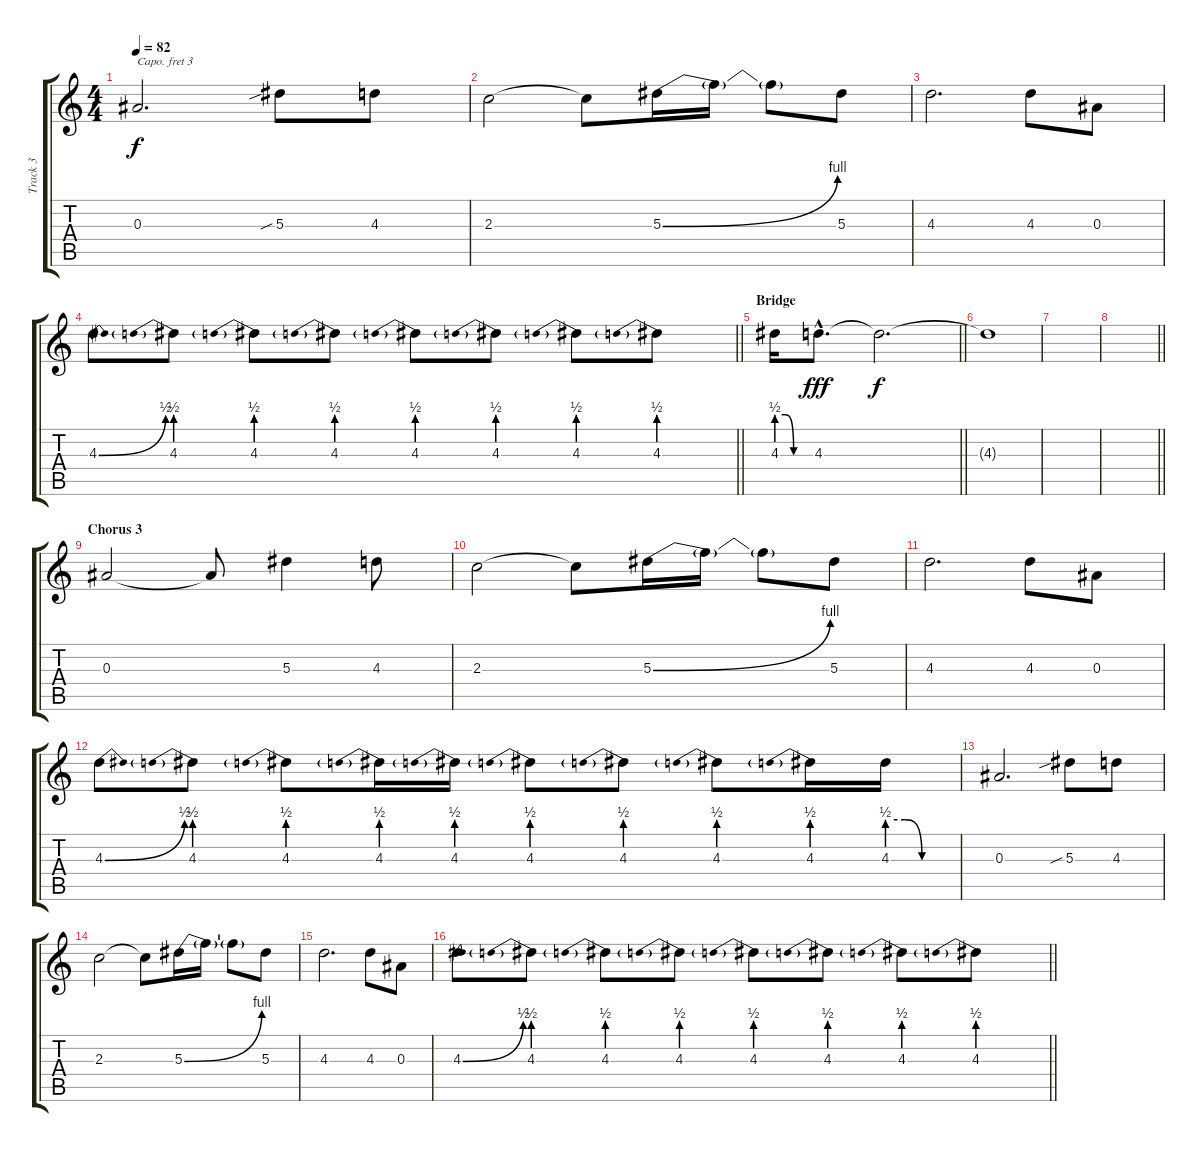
\track ("Track 3" "Track 3") {instrument overdrivenguitar}
\staff {score tabs}
\capo 3
\tuning (E4 B3 G3 D3 A2 E2) {hide}
\ts (4 4)
\tempo 82
\clef g2
\ks c
0.3.2{d dy f} 5.3{sib}.8 4.3.8 |
2.3.2 2.3{t}.8 5.3{be (bend 0 0 60 4)}.16 5.3{t}.16 5.3{t}.8 5.3.8 |
4.3.2{d} 4.3.8 0.3.8 |
\barLineRight lightlight
4.3{be (bend 0 0 60 2)}.8 4.3{be (prebend 0 2 60 2)}.8 4.3{be (prebend 0 2 60 2)}.8 4.3{be (prebend 0 2 60 2)}.8 4.3{be (prebend 0 2 60 2)}.8 4.3{be (prebend 0 2 60 2)}.8 4.3{be (prebend 0 2 60 2)}.8 4.3{be (prebend 0 2 60 2)}.8 |
\section ("" "Bridge")
\barLineRight lightlight
4.3{be (custom 0 2 15 2 30 0 60 0)}.16 4.3{hac}.8{d dy fff} 4.3{t}.2{d dy f} |
4.3{t}.1 |
|
\barLineRight lightlight
|
\section ("" "Chorus 3")
0.3.2 0.3{t}.8 5.3.4 4.3.8 |
2.3.2 2.3{t}.8 5.3{be (bend 0 0 60 4)}.16 5.3{t}.16 5.3{t}.8 5.3.8 |
4.3.2{d} 4.3.8 0.3.8 |
4.3{be (bend 0 0 60 2)}.8 4.3{be (prebend 0 2 60 2)}.8 4.3{be (prebend 0 2 60 2)}.8 4.3{be (prebend 0 2 60 2)}.16 4.3{be (prebend 0 2 60 2)}.16 4.3{be (prebend 0 2 60 2)}.8 4.3{be (prebend 0 2 60 2)}.8 4.3{be (prebend 0 2 60 2)}.8 4.3{be (prebend 0 2 60 2)}.16 4.3{be (custom 0 2 15 2 30 0 60 0)}.16 |
0.3.2{d} 5.3{sib}.8 4.3.8 |
2.3.2 2.3{t}.8 5.3{be (bend 0 0 60 4)}.16 5.3{t}.16 5.3{t}.8 5.3.8 |
4.3.2{d} 4.3.8 0.3.8 |
\barLineRight lightlight
4.3{be (bend 0 0 60 2)}.8 4.3{be (prebend 0 2 60 2)}.8 4.3{be (prebend 0 2 60 2)}.8 4.3{be (prebend 0 2 60 2)}.8 4.3{be (prebend 0 2 60 2)}.8 4.3{be (prebend 0 2 60 2)}.8 4.3{be (prebend 0 2 60 2)}.8 4.3{be (prebend 0 2 60 2)}.8
